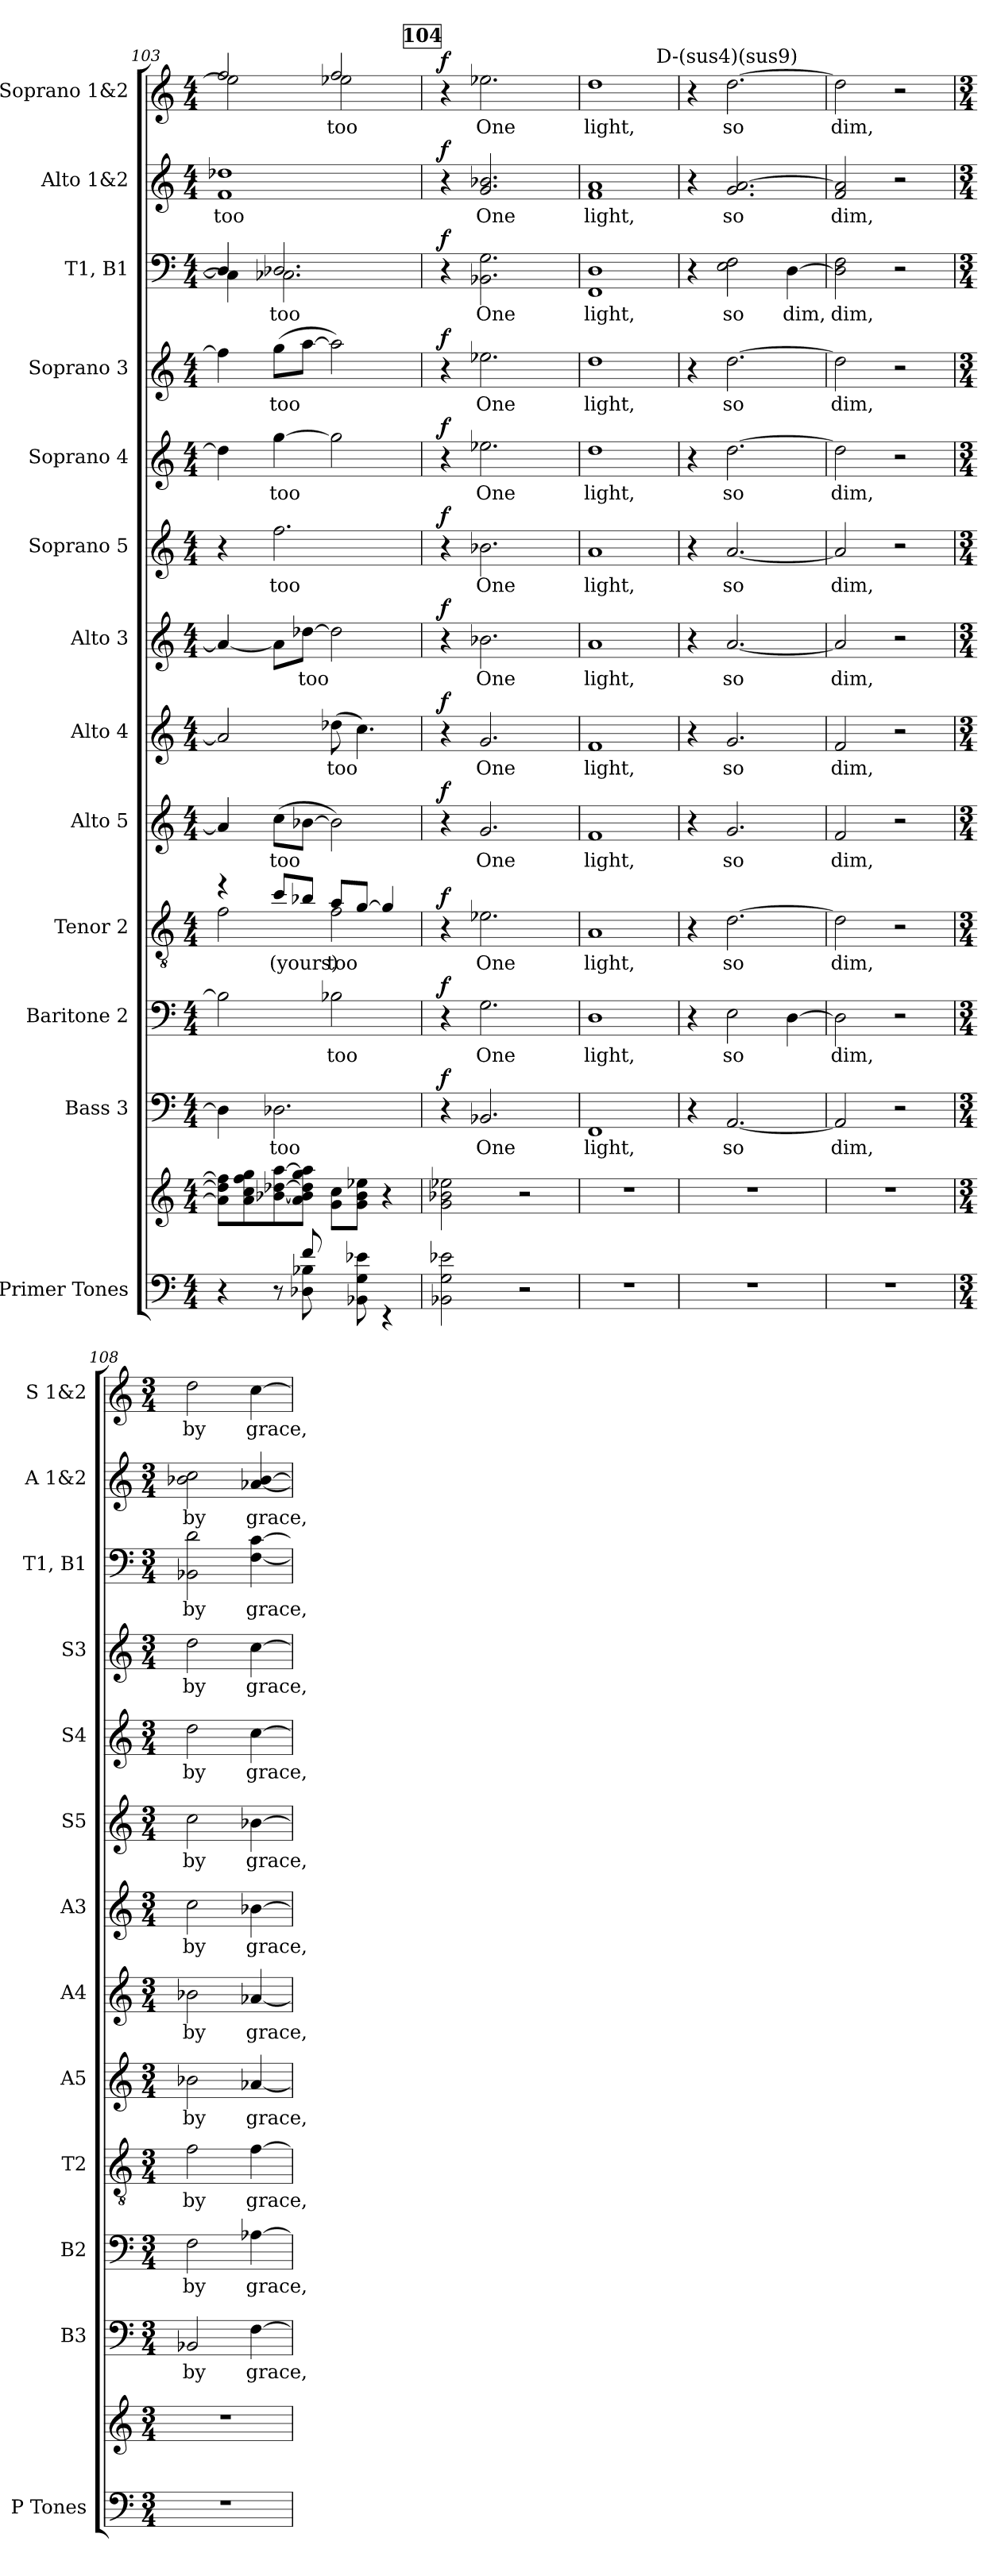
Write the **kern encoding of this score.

**kern	**kern	**kern	**text	**dynam	**kern	**text	**dynam	**kern	**text	**dynam	**kern	**text	**dynam	**kern	**text	**dynam	**kern	**text	**dynam	**kern	**text	**dynam	**kern	**text	**dynam	**kern	**text	**dynam	**kern	**text	**dynam	**kern	**text	**dynam	**kern	**text	**dynam
*part13	*part13	*part12	*part12	*part12	*part11	*part11	*part11	*part10	*part10	*part10	*part9	*part9	*part9	*part8	*part8	*part8	*part7	*part7	*part7	*part6	*part6	*part6	*part5	*part5	*part5	*part4	*part4	*part4	*part3	*part3	*part3	*part2	*part2	*part2	*part1	*part1	*part1
*staff14	*staff13	*staff12	*staff12	*staff12	*staff11	*staff11	*staff11	*staff10	*staff10	*staff10	*staff9	*staff9	*staff9	*staff8	*staff8	*staff8	*staff7	*staff7	*staff7	*staff6	*staff6	*staff6	*staff5	*staff5	*staff5	*staff4	*staff4	*staff4	*staff3	*staff3	*staff3	*staff2	*staff2	*staff2	*staff1	*staff1	*staff1
*I"Primer Tones	*	*I"Bass 3	*	*	*I"Baritone 2	*	*	*I"Tenor 2	*	*	*I"Alto 5	*	*	*I"Alto 4	*	*	*I"Alto 3	*	*	*I"Soprano 5	*	*	*I"Soprano 4	*	*	*I"Soprano 3	*	*	*I"T1, B1	*	*	*I"Alto 1&2	*	*	*I"Soprano 1&2	*	*
*I'P Tones	*	*I'B3	*	*	*I'B2	*	*	*I'T2	*	*	*I'A5	*	*	*I'A4	*	*	*I'A3	*	*	*I'S5	*	*	*I'S4	*	*	*I'S3	*	*	*I'T1, B1	*	*	*I'A 1&2	*	*	*I'S 1&2	*	*
*clefF4	*clefG2	*clefF4	*	*	*clefF4	*	*	*clefGv2	*	*	*clefG2	*	*	*clefG2	*	*	*clefG2	*	*	*clefG2	*	*	*clefG2	*	*	*clefG2	*	*	*clefF4	*	*	*clefG2	*	*	*clefG2	*	*
*k[]	*k[]	*k[]	*	*	*k[]	*	*	*k[]	*	*	*k[]	*	*	*k[]	*	*	*k[]	*	*	*k[]	*	*	*k[]	*	*	*k[]	*	*	*k[]	*	*	*k[]	*	*	*k[]	*	*
*M4/4	*M4/4	*M4/4	*	*	*M4/4	*	*	*M4/4	*	*	*M4/4	*	*	*M4/4	*	*	*M4/4	*	*	*M4/4	*	*	*M4/4	*	*	*M4/4	*	*	*M4/4	*	*	*M4/4	*	*	*M4/4	*	*
=103	=103	=103	=103	=103	=103	=103	=103	=103	=103	=103	=103	=103	=103	=103	=103	=103	=103	=103	=103	=103	=103	=103	=103	=103	=103	=103	=103	=103	=103	=103	=103	=103	=103	=103	=103	=103	=103
*^	*	*	*	*	*	*	*	*^	*	*	*	*	*	*	*	*	*	*	*	*	*	*	*	*	*	*	*	*	*^	*	*	*	*	*	*	*	*
!	!	!	!	!	!	!	!	!	!	!	!	!	!	!	!	!	!	!	!	!	!	!	!	!	!	!	!	!	!	!	!	!	!	!	!	!LO:LY:b	!	!	!	!
*	*	*	*	*	*	*	*	*	*	*	*	*	*	*	*	*	*	*	*	*	*	*	*	*	*	*	*	*	*	*	*	*	*	*	*	*	*	*^	*	*
4ryy	4r	8a!\] 8dd-!\] 8ff!\]L	4D-\]	.	.	2B-\]	.	.	4rdd	2f\	.	.	4a/]	.	.	2a/]	.	.	4a/_	.	.	4r	.	.	4dd-\]	.	.	4ff\]	.	.	4D-/]	4C-\]	.	.	1f 1dd-X	too	.	2ff/	2ee-\]	.	.
.	.	8a!\ 8cc!\ 8ff!\ 8gg!\	.	.	.	.	.	.	.	.	.	.	.	.	.	.	.	.	.	.	.	.	.	.	.	.	.	.	.	.	.	.	.	.	.	.	.	.	.	.	.
!	!	!	!	!LO:LY:b	!	!	!	!	!	!	!LO:LY:b	!	!	!LO:LY:b	!	!	!	!	!	!	!	!	!LO:LY:b	!	!	!LO:LY:b	!	!	!LO:LY:b	!	!	!	!LO:LY:b	!	!	!	!	!	!	!	!
8ryy	8r	[8b-X!\ [8dd-X!\ [8aa!\	2.D-X\	too	.	.	.	.	8cc/L	.	(yours)	.	(>8cc\L	too	.	.	.	.	8a\L]	.	.	2.ff\	too	.	[4gg\	too	.	(>8gg\L	too	.	2.D-X/	2.C-X\	too	.	.	.	.	.	.	.	.
!	!	!	!	!	!	!	!	!	!	!	!	!	!	!	!	!	!	!	!	!LO:LY:b	!	!	!	!	!	!	!	!	!	!	!	!	!	!	!	!	!	!	!	!	!
8f!/	8D-X!\ 8B-X!\	8a!\ 8b-!\] 8dd-!\] 8gg!\ 8aa!\]J	.	.	.	.	.	.	8b-X/J	.	.	.	[8b-X\J	.	.	.	.	.	[8dd-X\J	too	.	.	.	.	.	.	.	[8aa\J	.	.	.	.	.	.	.	.	.	.	.	.	.
!	!	!	!	!	!	!	!LO:LY:b	!	!	!	!LO:LY:b	!	!	!	!	!	!LO:LY:b	!	!	!	!	!	!	!	!	!	!	!	!	!	!	!	!	!	!	!	!	!	!	!LO:LY:b	!
2ryy	8ryy	8g!\ 8cc!\L	.	.	.	2B-X\	too	.	8a/L	2f\	too	.	2b-\])	.	.	(>8dd-X\	too	.	2dd-\]	.	.	.	.	.	2gg\]	.	.	2aa\])	.	.	.	.	.	.	.	.	.	2ff/	2ee-X\	too	.
.	8BB-X!\ 8G!\ 8e-X!\	8g!\ 8b-!\ 8ee-X!\J	.	.	.	.	.	.	[>8g/J	.	.	.	.	.	.	4.cc\)	.	.	.	.	.	.	.	.	.	.	.	.	.	.	.	.	.	.	.	.	.	.	.	.	.
.	4rEE	4r	.	.	.	.	.	.	4g/]	.	.	.	.	.	.	.	.	.	.	.	.	.	.	.	.	.	.	.	.	.	.	.	.	.	.	.	.	.	.	.	.
*	*	*	*	*	*	*	*	*	*v	*v	*	*	*	*	*	*	*	*	*	*	*	*	*	*	*	*	*	*	*	*	*v	*v	*	*	*	*	*	*v	*v	*	*
!!LO:PB:g=z
!!LO:REH:place=s1:a:B:fs=14:t=104
=104	=104	=104	=104	=104	=104	=104	=104	=104	=104	=104	=104	=104	=104	=104	=104	=104	=104	=104	=104	=104	=104	=104	=104	=104	=104	=104	=104	=104	=104	=104	=104	=104	=104	=104	=104	=104	=104	=104
!	!	!	!	!	!LO:DY:a	!	!	!LO:DY:a	!	!	!LO:DY:a	!	!	!LO:DY:a	!	!	!LO:DY:a	!	!	!LO:DY:a	!	!	!LO:DY:a	!	!	!LO:DY:a	!	!	!LO:DY:a	!	!	!LO:DY:a	!	!	!LO:DY:a	!	!	!LO:DY:a
*v	*v	*	*	*	*	*	*	*	*	*	*	*	*	*	*	*	*	*	*	*	*	*	*	*	*	*	*	*	*	*	*	*	*	*	*	*	*	*
2BB-X\ 2G\ 2e-X\	2g\ 2b-X\ 2ee-X\	4r	.	f	4r	.	f	4r	.	f	4r	.	f	4r	.	f	4r	.	f	4r	.	f	4r	.	f	4r	.	f	4r	.	f	4r	.	f	4r	.	f
!	!	!	!LO:LY:b	!	!	!LO:LY:b	!	!	!LO:LY:b	!	!	!LO:LY:b	!	!	!LO:LY:b	!	!	!LO:LY:b	!	!	!LO:LY:b	!	!	!LO:LY:b	!	!	!LO:LY:b	!	!	!LO:LY:b	!	!	!LO:LY:b	!	!	!LO:LY:b	!
.	.	2.BB-X/	One	.	2.G\	One	.	2.e-X\	One	.	2.g/	One	.	2.g/	One	.	2.b-X\	One	.	2.b-X\	One	.	2.ee-X\	One	.	2.ee-X\	One	.	2.BB-X\ 2.G\	One	.	2.g/ 2.b-X/	One	.	2.ee-X\	One	.
2r	2r	.	.	.	.	.	.	.	.	.	.	.	.	.	.	.	.	.	.	.	.	.	.	.	.	.	.	.	.	.	.	.	.	.	.	.	.
=105	=105	=105	=105	=105	=105	=105	=105	=105	=105	=105	=105	=105	=105	=105	=105	=105	=105	=105	=105	=105	=105	=105	=105	=105	=105	=105	=105	=105	=105	=105	=105	=105	=105	=105	=105	=105	=105
*	*stria1	*	*	*	*	*	*	*	*	*	*	*	*	*	*	*	*	*	*	*	*	*	*	*	*	*	*	*	*	*	*	*	*	*	*	*	*
!	!	!	!LO:LY:b	!	!	!LO:LY:b	!	!	!LO:LY:b	!	!	!LO:LY:b	!	!	!LO:LY:b	!	!	!LO:LY:b	!	!	!LO:LY:b	!	!	!LO:LY:b	!	!	!LO:LY:b	!	!	!LO:LY:b	!	!	!LO:LY:b	!	!	!LO:LY:b	!
1r	1r	1FF	light,	.	1D	light,	.	1A	light,	.	1f	light,	.	1f	light,	.	1a	light,	.	1a	light,	.	1dd	light,	.	1dd	light,	.	1FF 1D	light,	.	1f 1a	light,	.	1dd	light,	.
*stria1	*	*	*	*	*	*	*	*	*	*	*	*	*	*	*	*	*	*	*	*	*	*	*	*	*	*	*	*	*	*	*	*	*	*	*	*	*
=106	=106	=106	=106	=106	=106	=106	=106	=106	=106	=106	=106	=106	=106	=106	=106	=106	=106	=106	=106	=106	=106	=106	=106	=106	=106	=106	=106	=106	=106	=106	=106	=106	=106	=106	=106	=106	=106
1r	1r	4r	.	.	4r	.	.	4r	.	.	4r	.	.	4r	.	.	4r	.	.	4r	.	.	4r	.	.	4r	.	.	4r	.	.	4r	.	.	4r	.	.
!	!	!	!	!	!	!	!	!	!	!	!	!	!	!	!	!	!	!	!	!	!	!	!	!	!	!	!	!	!	!	!	!	!	!	!LO:TX:a:cj:t=D-(sus4)(sus9)	!	!
!	!	!	!LO:LY:b	!	!	!LO:LY:b	!	!	!LO:LY:b	!	!	!LO:LY:b	!	!	!LO:LY:b	!	!	!LO:LY:b	!	!	!LO:LY:b	!	!	!LO:LY:b	!	!	!LO:LY:b	!	!	!LO:LY:b	!	!	!LO:LY:b	!	!	!LO:LY:b	!
.	.	[2.AA/	so	.	2E\	so	.	[2.d\	so	.	2.g/	so	.	2.g/	so	.	[2.a/	so	.	[2.a/	so	.	[2.dd\	so	.	[2.dd\	so	.	2E\ 2F\	so	.	2.g/ [2.a/	so	.	[2.dd\	so	.
!	!	!	!	!	!	!	!	!	!	!	!	!	!	!	!	!	!	!	!	!	!	!	!	!	!	!	!	!	!	!LO:LY:b	!	!	!	!	!	!	!
.	.	.	.	.	[4D\	.	.	.	.	.	.	.	.	.	.	.	.	.	.	.	.	.	.	.	.	.	.	.	[4D\	dim,	.	.	.	.	.	.	.
=107	=107	=107	=107	=107	=107	=107	=107	=107	=107	=107	=107	=107	=107	=107	=107	=107	=107	=107	=107	=107	=107	=107	=107	=107	=107	=107	=107	=107	=107	=107	=107	=107	=107	=107	=107	=107	=107
!	!	!	!LO:LY:b	!	!	!LO:LY:b	!	!	!LO:LY:b	!	!	!LO:LY:b	!	!	!LO:LY:b	!	!	!LO:LY:b	!	!	!LO:LY:b	!	!	!LO:LY:b	!	!	!LO:LY:b	!	!	!LO:LY:b	!	!	!LO:LY:b	!	!	!LO:LY:b	!
1r	1r	2AA/]	dim,	.	2D\]	dim,	.	2d\]	dim,	.	2f/	dim,	.	2f/	dim,	.	2a/]	dim,	.	2a/]	dim,	.	2dd\]	dim,	.	2dd\]	dim,	.	2D\] 2F\	dim,	.	2f/ 2a/]	dim,	.	2dd\]	dim,	.
.	.	2r	.	.	2r	.	.	2r	.	.	2r	.	.	2r	.	.	2r	.	.	2r	.	.	2r	.	.	2r	.	.	2r	.	.	2r	.	.	2r	.	.
=108	=108	=108	=108	=108	=108	=108	=108	=108	=108	=108	=108	=108	=108	=108	=108	=108	=108	=108	=108	=108	=108	=108	=108	=108	=108	=108	=108	=108	=108	=108	=108	=108	=108	=108	=108	=108	=108
*M3/4	*M3/4	*M3/4	*	*	*M3/4	*	*	*M3/4	*	*	*M3/4	*	*	*M3/4	*	*	*M3/4	*	*	*M3/4	*	*	*M3/4	*	*	*M3/4	*	*	*M3/4	*	*	*M3/4	*	*	*M3/4	*	*
!	!	!	!LO:LY:b	!	!	!LO:LY:b	!	!	!LO:LY:b	!	!	!LO:LY:b	!	!	!LO:LY:b	!	!	!LO:LY:b	!	!	!LO:LY:b	!	!	!LO:LY:b	!	!	!LO:LY:b	!	!	!LO:LY:b	!	!	!LO:LY:b	!	!	!LO:LY:b	!
2.r	2.r	2BB-X/	by	.	2F\	by	.	2f\	by	.	2b-X\	by	.	2b-X\	by	.	2cc\	by	.	2cc\	by	.	2dd\	by	.	2dd\	by	.	2BB-X\ 2d\	by	.	2b-X\ 2cc\	by	.	2dd\	by	.
!	!	!	!LO:LY:b	!	!	!LO:LY:b	!	!	!LO:LY:b	!	!	!LO:LY:b	!	!	!LO:LY:b	!	!	!LO:LY:b	!	!	!LO:LY:b	!	!	!LO:LY:b	!	!	!LO:LY:b	!	!	!LO:LY:b	!	!	!LO:LY:b	!	!	!LO:LY:b	!
.	.	[4F\	grace,	.	[4A-X\	grace,	.	[4f\	grace,	.	[4a-X/	grace,	.	[4a-X/	grace,	.	[4b-X\	grace,	.	[4b-X\	grace,	.	[4cc\	grace,	.	[4cc\	grace,	.	[4F\ [4c\	grace,	.	[4a-X/ [4b-/	grace,	.	[4cc\	grace,	.
=	=	=	=	=	=	=	=	=	=	=	=	=	=	=	=	=	=	=	=	=	=	=	=	=	=	=	=	=	=	=	=	=	=	=	=	=	=
*-	*-	*-	*-	*-	*-	*-	*-	*-	*-	*-	*-	*-	*-	*-	*-	*-	*-	*-	*-	*-	*-	*-	*-	*-	*-	*-	*-	*-	*-	*-	*-	*-	*-	*-	*-	*-	*-
